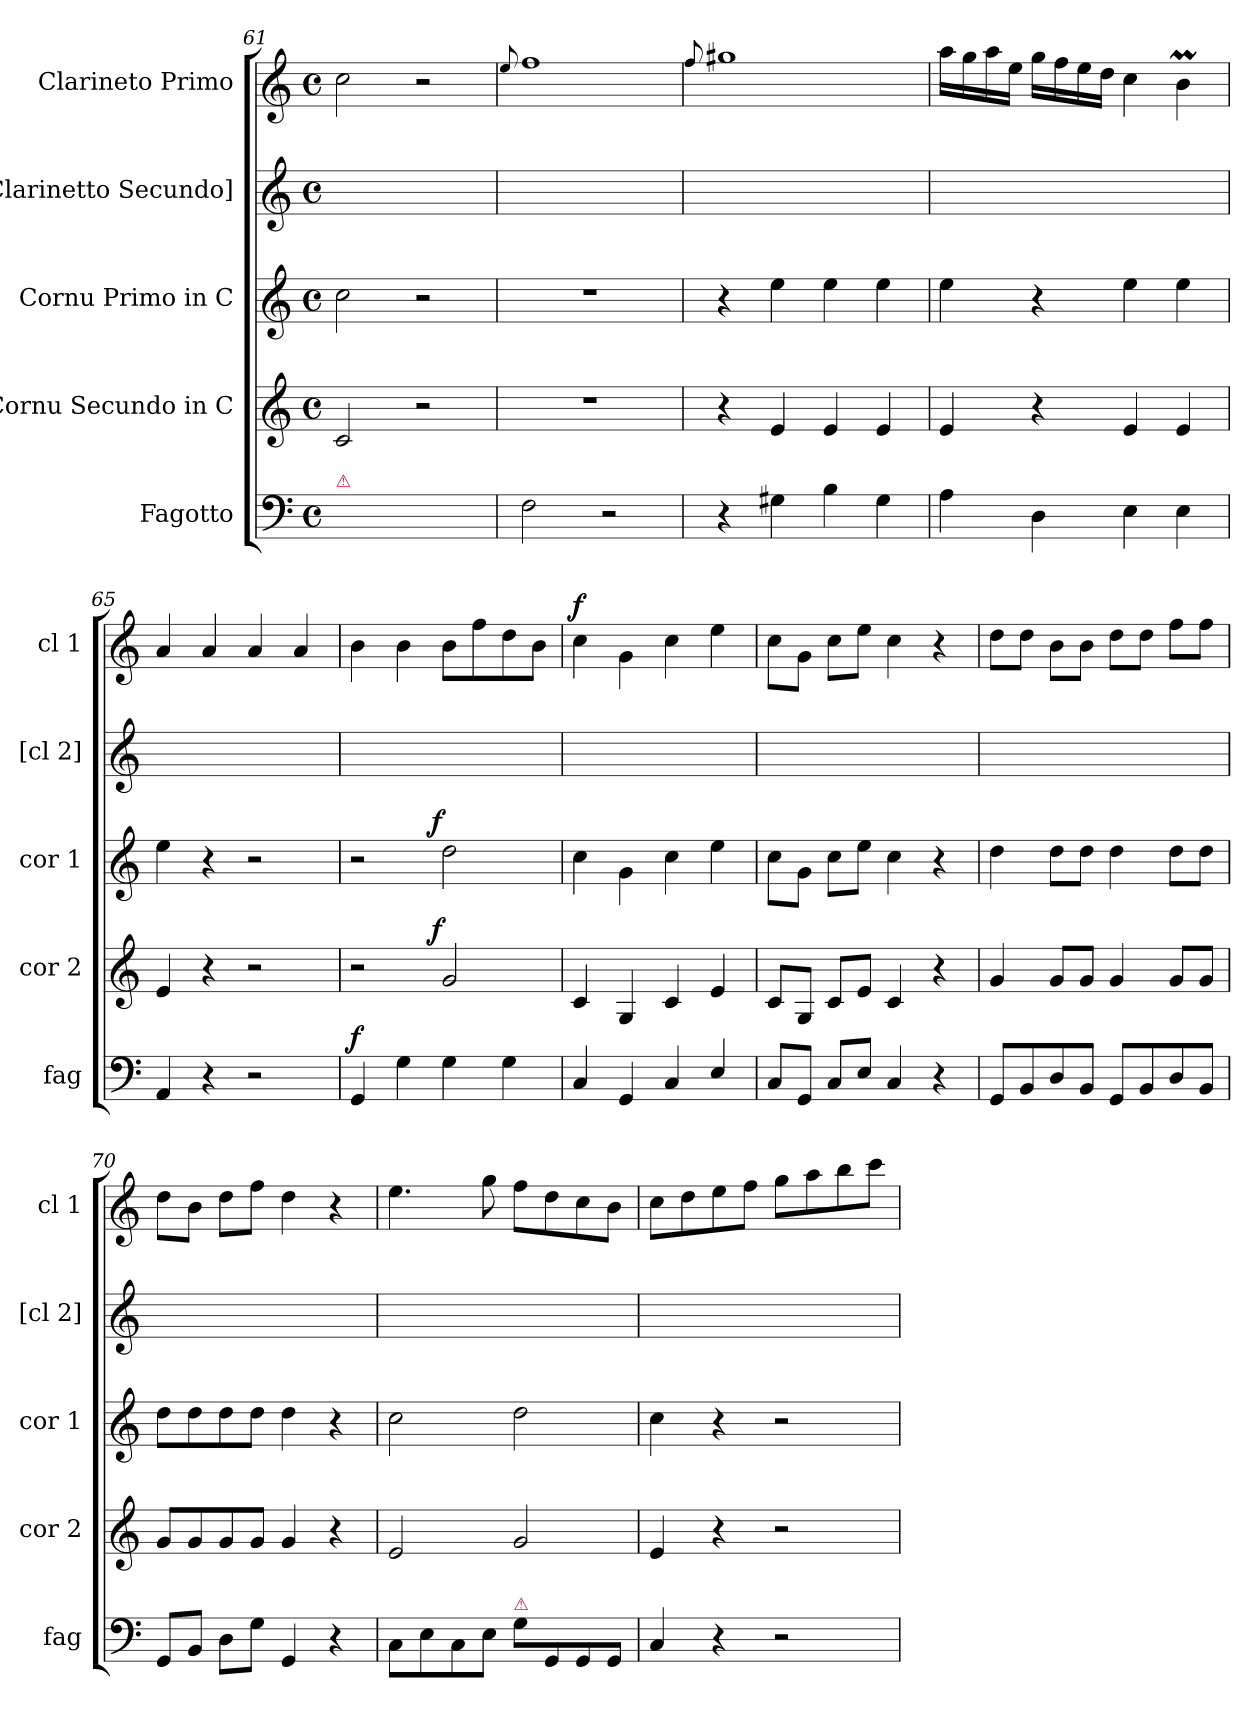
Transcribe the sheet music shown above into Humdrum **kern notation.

**kern	**dynam	**kern	**dynam	**kern	**dynam	**kern	**kern	**dynam
*part5	*part5	*part4	*part4	*part3	*part3	*part2	*part1	*part1
*staff5	*staff5	*staff4	*staff4	*staff3	*staff3	*staff2	*staff1	*staff1
*I"Fagotto	*	*I"Cornu Secundo in C	*	*I"Cornu Primo in C	*	*I"[Clarinetto Secundo]	*I"Clarineto Primo	*
*I'fag	*	*I'cor 2	*	*I'cor 1	*	*I'[cl 2]	*I'cl 1	*
*clefF4	*	*clefG2	*	*clefG2	*	*clefG2	*clefG2	*
*k[]	*	*k[]	*	*k[]	*	*k[]	*k[]	*
*M4/4	*	*M4/4	*	*M4/4	*	*M4/4	*M4/4	*
*met(c)	*	*met(c)	*	*met(c)	*	*met(c)	*met(c)	*
=61	=61	=61	=61	=61	=61	=61	=61	=61
!LO:TX:a:color=crimson:t=⚠	!	!	!	!	!	!	!	!
1ryy	.	2c/	.	2cc\	.	1ryy	2cc\	.
.	.	2r	.	2r	.	.	2r	.
=62	=62	=62	=62	=62	=62	=62	=62	=62
.	.	.	.	.	.	.	8qqee/	.
2F\	.	1r	.	1r	.	1ryy	1ff	.
2r	.	.	.	.	.	.	.	.
=63	=63	=63	=63	=63	=63	=63	=63	=63
.	.	.	.	.	.	.	8qqff/	.
4r	.	4r	.	4r	.	1ryy	1gg#X	.
4G#X\	.	4e/	.	4ee\	.	.	.	.
4B\	.	4e/	.	4ee\	.	.	.	.
4G#\	.	4e/	.	4ee\	.	.	.	.
=64	=64	=64	=64	=64	=64	=64	=64	=64
4A\	.	4e/	.	4ee\	.	1ryy	16aa\LL	.
.	.	.	.	.	.	.	16gg\	.
.	.	.	.	.	.	.	16aa\	.
.	.	.	.	.	.	.	16ee\JJ	.
4D\	.	4r	.	4r	.	.	16gg\LL	.
.	.	.	.	.	.	.	16ff\	.
.	.	.	.	.	.	.	16ee\	.
.	.	.	.	.	.	.	16dd\JJ	.
4E\	.	4e/	.	4ee\	.	.	4cc\	.
4E\	.	4e/	.	4ee\	.	.	4bm\	.
=65	=65	=65	=65	=65	=65	=65	=65	=65
4AA/	.	4e/	.	4ee\	.	1ryy	4a/	.
4r	.	4r	.	4r	.	.	4a/	.
2r	.	2r	.	2r	.	.	4a/	.
.	.	.	.	.	.	.	4a/	.
=66	=66	=66	=66	=66	=66	=66	=66	=66
!	!LO:DY:a	!	!	!	!	!	!	!
4GG/	f	2r	.	2r	.	1ryy	4b\	.
4G\	.	.	.	.	.	.	4b\	.
!	!	!	!LO:DY:a:rj	!	!LO:DY:a:rj	!	!	!
4G\	.	2g/	f	2dd\	f	.	8b\L	.
.	.	.	.	.	.	.	8ff\	.
4G\	.	.	.	.	.	.	8dd\	.
.	.	.	.	.	.	.	8b\J	.
=67	=67	=67	=67	=67	=67	=67	=67	=67
!	!	!	!	!	!	!	!	!LO:DY:a
4C/	.	4c/	.	4cc\	.	1ryy	4cc\	f
4GG/	.	4G/	.	4g\	.	.	4g\	.
4C/	.	4c/	.	4cc\	.	.	4cc\	.
4E/	.	4e/	.	4ee\	.	.	4ee\	.
=68	=68	=68	=68	=68	=68	=68	=68	=68
8C/L	.	8c/L	.	8cc\L	.	1ryy	8cc\L	.
8GG/J	.	8G/J	.	8g\J	.	.	8g\J	.
8C/L	.	8c/L	.	8cc\L	.	.	8cc\L	.
8E/J	.	8e/J	.	8ee\J	.	.	8ee\J	.
4C/	.	4c/	.	4cc\	.	.	4cc\	.
4r	.	4r	.	4r	.	.	4r	.
=69	=69	=69	=69	=69	=69	=69	=69	=69
8GG/L	.	4g/	.	4dd\	.	1ryy	8dd\L	.
8BB/	.	.	.	.	.	.	8dd\J	.
8D/	.	8g/L	.	8dd\L	.	.	8b\L	.
8BB/J	.	8g/J	.	8dd\J	.	.	8b\J	.
8GG/L	.	4g/	.	4dd\	.	.	8dd\L	.
8BB/	.	.	.	.	.	.	8dd\J	.
8D/	.	8g/L	.	8dd\L	.	.	8ff\L	.
8BB/J	.	8g/J	.	8dd\J	.	.	8ff\J	.
=70	=70	=70	=70	=70	=70	=70	=70	=70
8GG/L	.	8g/L	.	8dd\L	.	1ryy	8dd\L	.
8BB/J	.	8g/	.	8dd\	.	.	8b\J	.
8D\L	.	8g/	.	8dd\	.	.	8dd\L	.
8G\J	.	8g/J	.	8dd\J	.	.	8ff\J	.
4GG/	.	4g/	.	4dd\	.	.	4dd\	.
4r	.	4r	.	4r	.	.	4r	.
=71	=71	=71	=71	=71	=71	=71	=71	=71
8C\L	.	2e/	.	2cc\	.	1ryy	4.ee\	.
8E\	.	.	.	.	.	.	.	.
8C\	.	.	.	.	.	.	.	.
8E\J	.	.	.	.	.	.	8gg\	.
!LO:TX:a:color=crimson:t=⚠	!	!	!	!	!	!	!	!
8G\L	.	2g/	.	2dd\	.	.	8ff\L	.
8GG/	.	.	.	.	.	.	8dd\	.
8GG/	.	.	.	.	.	.	8cc\	.
8GG/J	.	.	.	.	.	.	8b\J	.
=72	=72	=72	=72	=72	=72	=72	=72	=72
4C/	.	4e/	.	4cc\	.	1ryy	8cc\L	.
.	.	.	.	.	.	.	8dd\	.
4r	.	4r	.	4r	.	.	8ee\	.
.	.	.	.	.	.	.	8ff\J	.
2r	.	2r	.	2r	.	.	8gg\L	.
.	.	.	.	.	.	.	8aa\	.
.	.	.	.	.	.	.	8bb\	.
.	.	.	.	.	.	.	8ccc\J	.
=	=	=	=	=	=	=	=	=
*-	*-	*-	*-	*-	*-	*-	*-	*-
